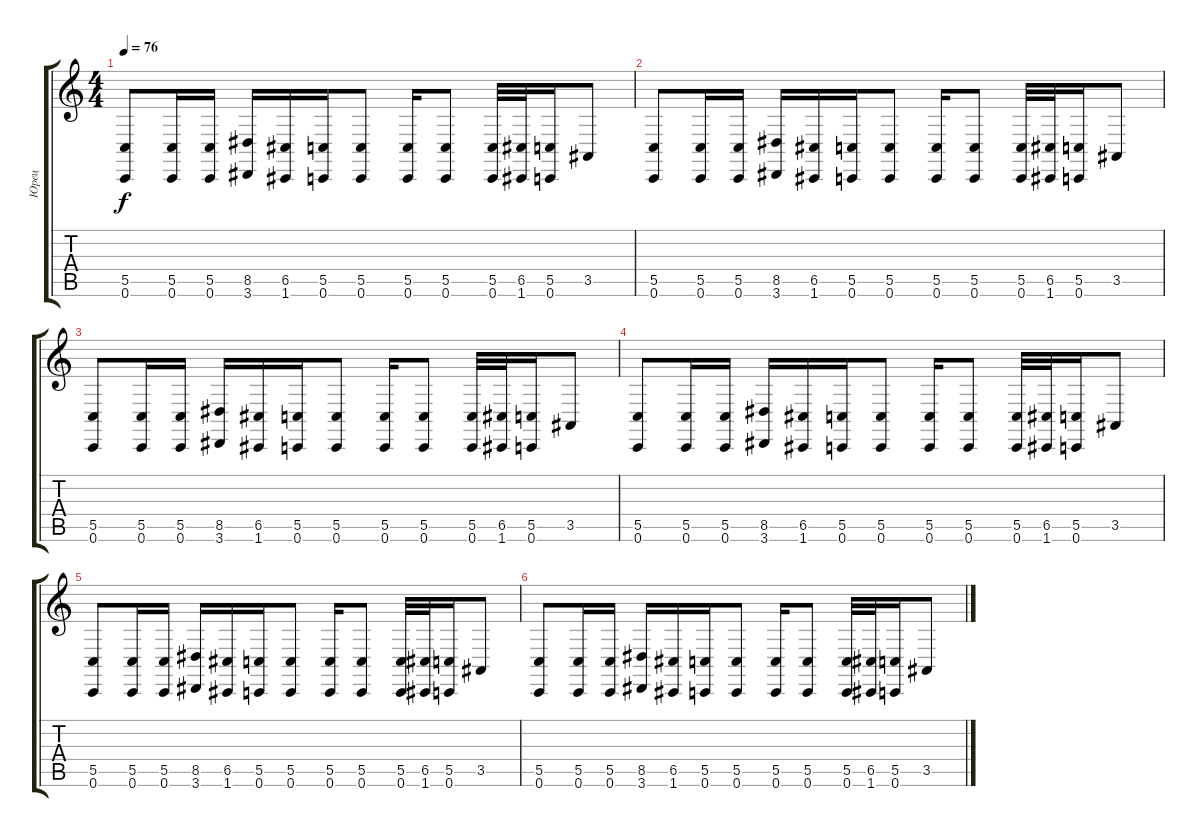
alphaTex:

\track ("Юрец" "Юрец") {instrument fx1rain}
\staff {score tabs}
\tuning (D4 A3 F3 C3 G2 C2) {hide}
\ts (4 4)
\tempo 76
\clef g2
\ks c
(5.5 0.6).8{dy f} (5.5 0.6).16 (5.5 0.6).16 (8.5 3.6).16 (6.5 1.6).16 (5.5 0.6).16 (5.5 0.6).8 (5.5 0.6).16 (5.5 0.6).8 (5.5 0.6).32 (6.5 1.6).32 (5.5 0.6).16 3.5.8 |
(5.5 0.6).8 (5.5 0.6).16 (5.5 0.6).16 (8.5 3.6).16 (6.5 1.6).16 (5.5 0.6).16 (5.5 0.6).8 (5.5 0.6).16 (5.5 0.6).8 (5.5 0.6).32 (6.5 1.6).32 (5.5 0.6).16 3.5.8 |
(5.5 0.6).8{volume 2} (5.5 0.6).16 (5.5 0.6).16 (8.5 3.6).16 (6.5 1.6).16 (5.5 0.6).16 (5.5 0.6).8 (5.5 0.6).16 (5.5 0.6).8 (5.5 0.6).32 (6.5 1.6).32 (5.5 0.6).16 3.5.8 |
(5.5 0.6).8 (5.5 0.6).16 (5.5 0.6).16 (8.5 3.6).16 (6.5 1.6).16 (5.5 0.6).16 (5.5 0.6).8 (5.5 0.6).16 (5.5 0.6).8 (5.5 0.6).32 (6.5 1.6).32 (5.5 0.6).16 3.5.8 |
(5.5 0.6).8 (5.5 0.6).16 (5.5 0.6).16 (8.5 3.6).16 (6.5 1.6).16 (5.5 0.6).16 (5.5 0.6).8 (5.5 0.6).16 (5.5 0.6).8 (5.5 0.6).32 (6.5 1.6).32 (5.5 0.6).16 3.5.8 |
(5.5 0.6).8 (5.5 0.6).16 (5.5 0.6).16 (8.5 3.6).16 (6.5 1.6).16 (5.5 0.6).16 (5.5 0.6).8 (5.5 0.6).16 (5.5 0.6).8 (5.5 0.6).32 (6.5 1.6).32 (5.5 0.6).16 3.5.8
